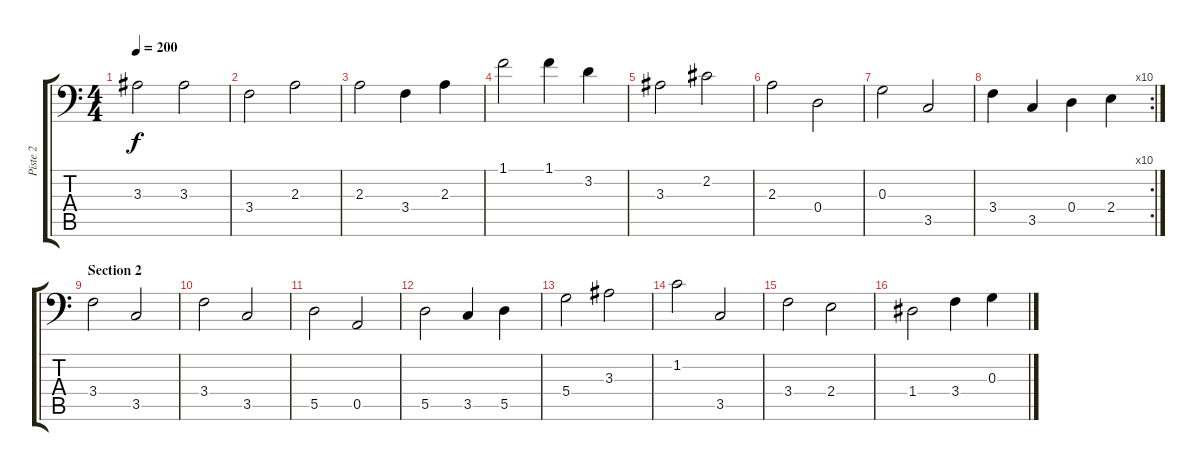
\track ("Piste 2" "Piste 2") {instrument acousticbass}
\staff {score tabs}
\tuning (E3 B2 G2 D2 A1 E1) {hide}
\ts (4 4)
\tempo 200
\clef f4
\ks c
3.3.2{dy f} 3.3.2 |
3.4.2 2.3.2 |
2.3.2 3.4.4 2.3.4 |
1.1.2 1.1.4 3.2.4 |
3.3.2 2.2.2 |
2.3.2 0.4.2 |
0.3.2 3.5.2 |
\rc 10
3.4.4 3.5.4 0.4.4 2.4.4 |
\section ("" "Section 2")
3.4.2 3.5.2 |
3.4.2 3.5.2 |
5.5.2 0.5.2 |
5.5.2 3.5.4 5.5.4 |
5.4.2 3.3.2 |
1.2.2 3.5.2 |
3.4.2 2.4.2 |
1.4.2 3.4.4 0.3.4
